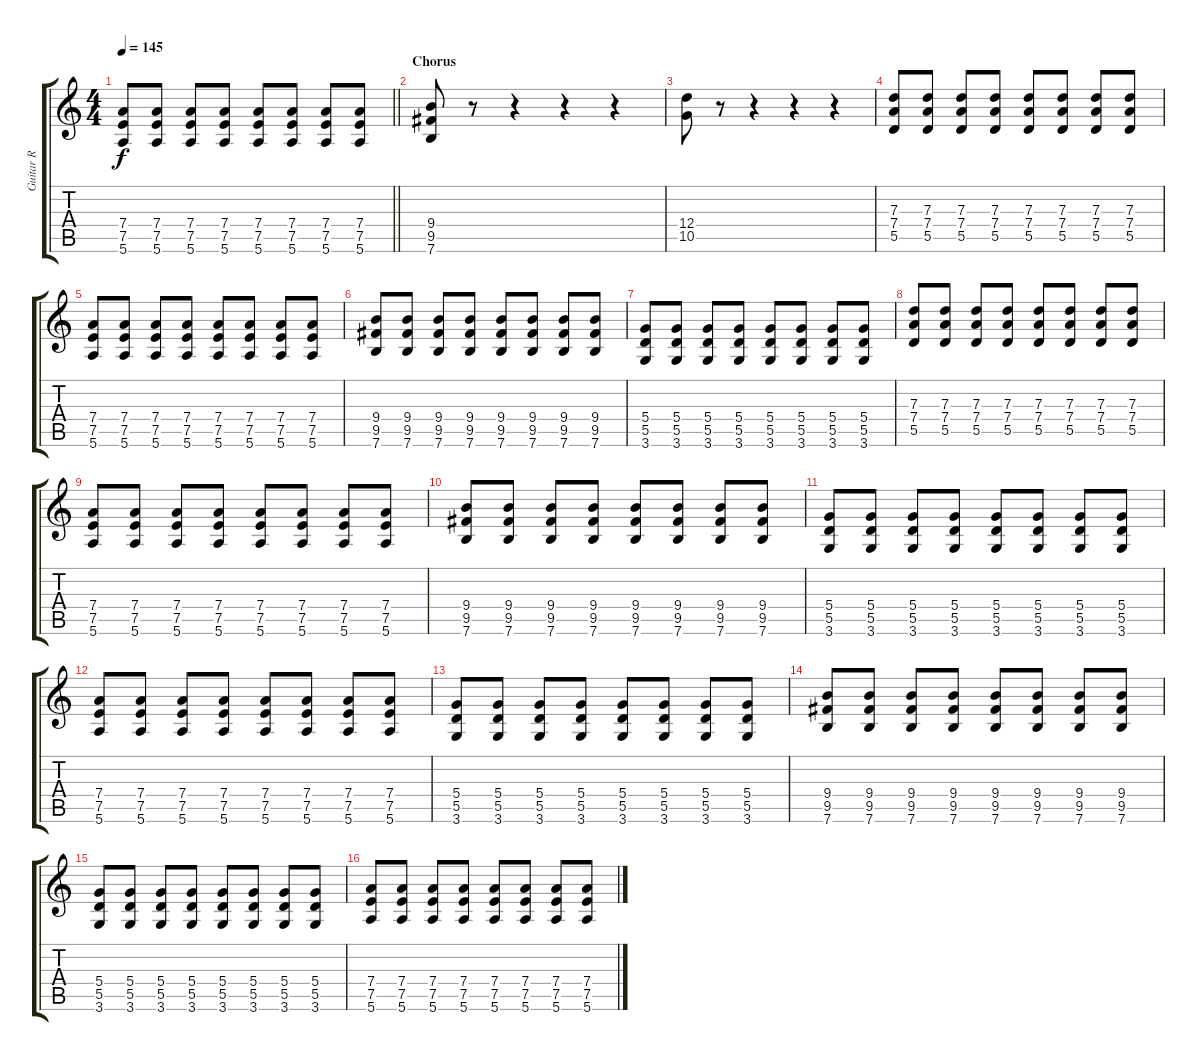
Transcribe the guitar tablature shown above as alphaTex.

\track ("Guitar R" "Guitar R") {instrument distortionguitar}
\staff {score tabs}
\tuning (E4 B3 G3 D3 A2 E2) {hide}
\ts (4 4)
\tempo 145
\clef g2
\barLineRight lightlight
\ks c
(7.4 7.5 5.6).8{dy f} (7.4 7.5 5.6).8 (7.4 7.5 5.6).8 (7.4 7.5 5.6).8 (7.4 7.5 5.6).8 (7.4 7.5 5.6).8 (7.4 7.5 5.6).8 (7.4 7.5 5.6).8 |
\section ("" "Chorus")
(9.4 9.5 7.6).8 r.8 r.4 r.4 r.4 |
(12.4 10.5).8 r.8 r.4 r.4 r.4 |
(7.3 7.4 5.5).8 (7.3 7.4 5.5).8 (7.3 7.4 5.5).8 (7.3 7.4 5.5).8 (7.3 7.4 5.5).8 (7.3 7.4 5.5).8 (7.3 7.4 5.5).8 (7.3 7.4 5.5).8 |
(7.4 7.5 5.6).8 (7.4 7.5 5.6).8 (7.4 7.5 5.6).8 (7.4 7.5 5.6).8 (7.4 7.5 5.6).8 (7.4 7.5 5.6).8 (7.4 7.5 5.6).8 (7.4 7.5 5.6).8 |
(9.4 9.5 7.6).8 (9.4 9.5 7.6).8 (9.4 9.5 7.6).8 (9.4 9.5 7.6).8 (9.4 9.5 7.6).8 (9.4 9.5 7.6).8 (9.4 9.5 7.6).8 (9.4 9.5 7.6).8 |
(5.4 5.5 3.6).8 (5.4 5.5 3.6).8 (5.4 5.5 3.6).8 (5.4 5.5 3.6).8 (5.4 5.5 3.6).8 (5.4 5.5 3.6).8 (5.4 5.5 3.6).8 (5.4 5.5 3.6).8 |
(7.3 7.4 5.5).8 (7.3 7.4 5.5).8 (7.3 7.4 5.5).8 (7.3 7.4 5.5).8 (7.3 7.4 5.5).8 (7.3 7.4 5.5).8 (7.3 7.4 5.5).8 (7.3 7.4 5.5).8 |
(7.4 7.5 5.6).8 (7.4 7.5 5.6).8 (7.4 7.5 5.6).8 (7.4 7.5 5.6).8 (7.4 7.5 5.6).8 (7.4 7.5 5.6).8 (7.4 7.5 5.6).8 (7.4 7.5 5.6).8 |
(9.4 9.5 7.6).8 (9.4 9.5 7.6).8 (9.4 9.5 7.6).8 (9.4 9.5 7.6).8 (9.4 9.5 7.6).8 (9.4 9.5 7.6).8 (9.4 9.5 7.6).8 (9.4 9.5 7.6).8 |
(5.4 5.5 3.6).8 (5.4 5.5 3.6).8 (5.4 5.5 3.6).8 (5.4 5.5 3.6).8 (5.4 5.5 3.6).8 (5.4 5.5 3.6).8 (5.4 5.5 3.6).8 (5.4 5.5 3.6).8 |
(7.4 7.5 5.6).8 (7.4 7.5 5.6).8 (7.4 7.5 5.6).8 (7.4 7.5 5.6).8 (7.4 7.5 5.6).8 (7.4 7.5 5.6).8 (7.4 7.5 5.6).8 (7.4 7.5 5.6).8 |
(5.4 5.5 3.6).8 (5.4 5.5 3.6).8 (5.4 5.5 3.6).8 (5.4 5.5 3.6).8 (5.4 5.5 3.6).8 (5.4 5.5 3.6).8 (5.4 5.5 3.6).8 (5.4 5.5 3.6).8 |
(9.4 9.5 7.6).8 (9.4 9.5 7.6).8 (9.4 9.5 7.6).8 (9.4 9.5 7.6).8 (9.4 9.5 7.6).8 (9.4 9.5 7.6).8 (9.4 9.5 7.6).8 (9.4 9.5 7.6).8 |
(5.4 5.5 3.6).8 (5.4 5.5 3.6).8 (5.4 5.5 3.6).8 (5.4 5.5 3.6).8 (5.4 5.5 3.6).8 (5.4 5.5 3.6).8 (5.4 5.5 3.6).8 (5.4 5.5 3.6).8 |
(7.4 7.5 5.6).8 (7.4 7.5 5.6).8 (7.4 7.5 5.6).8 (7.4 7.5 5.6).8 (7.4 7.5 5.6).8 (7.4 7.5 5.6).8 (7.4 7.5 5.6).8 (7.4 7.5 5.6).8
